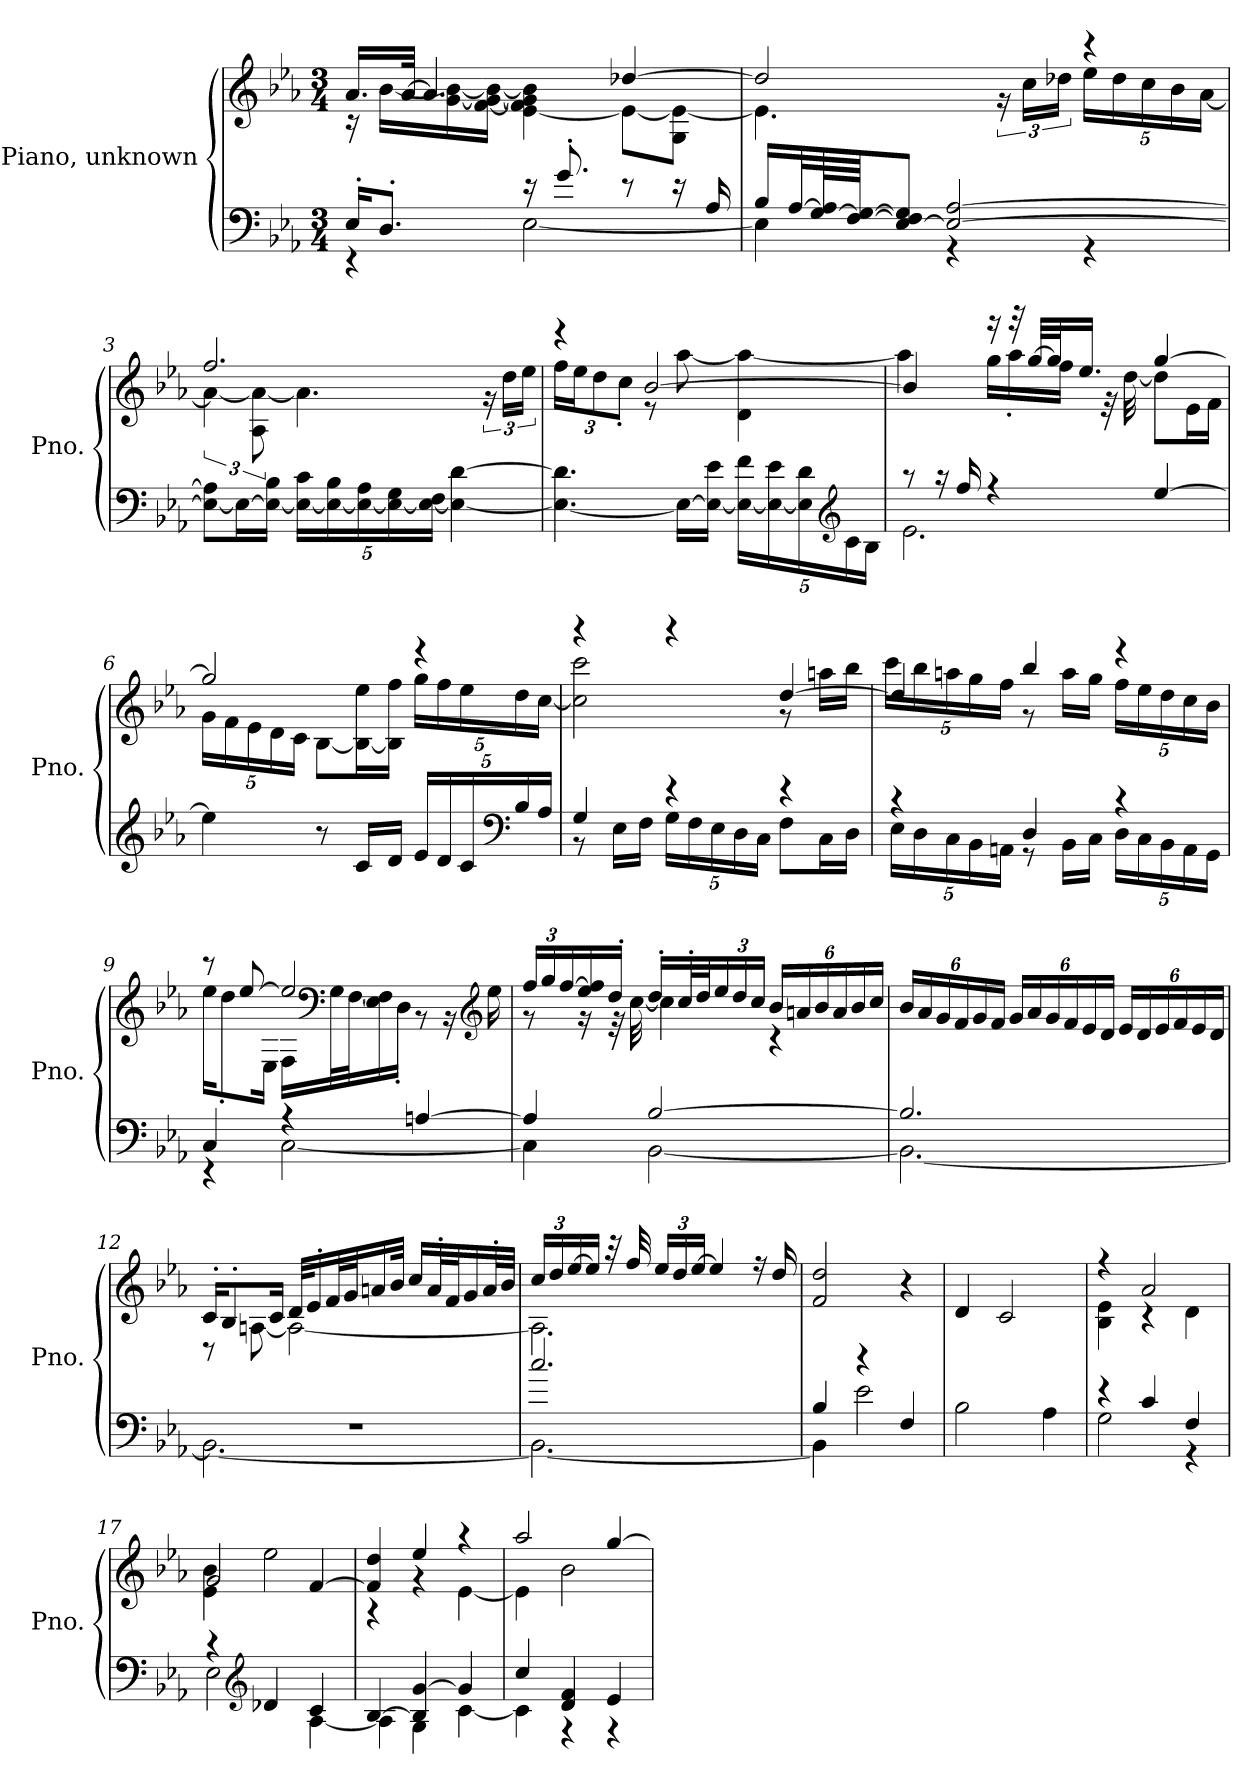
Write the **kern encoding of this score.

**kern	**kern
*part1	*part1
*staff2	*staff1
*I"Piano, unknown	*
*I'Pno.	*
*clefF4	*clefG2
*k[b-e-a-]	*k[b-e-a-]
*M3/4	*M3/4
*MM94	*MM94
=1	=1
*^	*^
16E-'/KL	4r	16.a-/LL	16r
8.D'/J	.	.	[16b-\LL
.	.	[32a-/JJk	.
.	.	4.a-/]	[16g\ 16b-\_
.	.	.	[16f\ 16g\_ 16b-\_JJ
16r	[2E-\	.	[4e-\ 4f\] 4g\] 4b-\]
8.g'/	.	.	.
8r	.	[4dd-X/	8e-\L_
16r	.	.	8G\ 8e-\_J
16A-/	.	.	.
=2	=2	=2	=2
16B-/LL	4E-\]	2dd-/]	4.e-\]
[32A-/L	.	.	.
[64G/ 64A-/]L	.	.	.
[64F/ 64G/_JJJ	.	.	.
[8E-/ 8F/] 8G/]J	.	.	.
2E-/_ [2A-/	4r	.	.
.	.	.	24r
.	.	.	24cc\LL
.	.	.	24dd-X\JJ
*	*	*	*Xbrackettup
.	4r	4r	20ee-\LL
.	.	.	20dd-\
.	.	.	20cc\
.	.	.	20b-\
.	.	.	[20a-\JJ
*v	*v	*	*
!!LO:LB:g=z	!!
=3	=3	=3
*	*	*brackettup
8E-\_ 8A-\]L	2.ff/	6a-\_
16E-\L_	.	.
.	.	12A-\ 12a-\_
16E-\_ 16B-\JJ	.	.
*Xbrackettup	*	*
20E-\_ 20c\LL	.	4.a-\]
20E-\_ 20B-\	.	.
20E-\_ 20A-\	.	.
20E-\_ 20G\	.	.
20E-\_ 20F\JJ	.	.
4E-\_ [4d\	.	.
.	.	24r
.	.	24dd\LL
.	.	24ee-\JJ
=4	=4	=4
*	*	*Xbrackettup
4.E-\_ 4.d\]	4r	24ff\LL
.	.	24ee-\J
.	.	12dd\
.	.	12cc'\J
.	[2b-/	8r
16E-\LL_	.	[8aa-\
16E-\_ 16e-\JJ	.	.
20E-\_ 20f\LL	.	4d\ 4aa-\_
20E-\_ 20e-\	.	.
20E-\] 20d\	.	.
*clefG2	*	*
20c\	.	.
20B-\JJ	.	.
!!LO:LB:g=z	!!
=5	=5	=5
*^	*	*
8r	2.e-\	4b-/]	4aa-\]
16r	.	.	.
16ff/	.	.	.
4r	.	16r	16gg\LL
.	.	32r	16aa-'\
.	.	[32gg/LLL	.
.	.	32gg/J]	16ff\JJ
.	.	16.ee-/JJ	.
.	.	.	32r
.	.	.	[32dd\
[4ee-/	.	[4gg/	8dd\L]
.	.	.	16e-\L
.	.	.	16f\JJ
*v	*v	*	*
=6	=6	=6
4ee-\]	2gg/]	20g\LL
.	.	20f\
.	.	20e-\
.	.	20d\
.	.	20c\JJ
8r	.	[8B-\L
16c/LL	.	16B-\_ 16ee-\L
16d/JJ	.	16B-\] 16ff\JJ
20e-/LL	4r	20gg\LL
20d/	.	20ff\
20c/	.	20ee-\
*clefF4	*	*
20B-/	.	20dd\
20A-/JJ	.	[20cc\JJ
!!LO:LB:g=z	!!
=7	=7	=7
*^	*	*
4G/	8r	4r	2cc\] 2ccc\
.	16E-\LL	.	.
.	16F\JJ	.	.
4r	20G\LL	4r	.
.	20F\	.	.
.	20E-\	.	.
.	20D\	.	.
.	20C\JJ	.	.
4r	8F\L	[4dd/	8r
.	16C\L	.	16aan\LL
.	16D\JJ	.	16bb-\JJ
=8	=8	=8	=8
4r	20E-\LL	4dd/]	20ccc\LL
.	20D\	.	20bb-\
.	20C\	.	20aan\
.	20BB-\	.	20gg\
.	20AAn\JJ	.	20ff\JJ
4D/	8r	4bb-/	8r
.	16BB-\LL	.	16aa\LL
.	16C\JJ	.	16gg\JJ
4r	20D\LL	4r	20ff\LL
.	20C\	.	20ee-\
.	20BB-\	.	20dd\
.	20AA\	.	20cc\
.	20GG\JJ	.	20b-\JJ
=9	=9	=9	=9
4C/	4r	8r	16ee-\KL
.	.	.	8dd'\
.	.	[8ee-/	.
.	.	.	16E-\Jk
4r	[2C\	2ee-/]	16F\LL
*	*	*clefF4	*
.	.	.	32G\L
.	.	.	[32F\J
.	.	.	16E-\ 16F\]
.	.	.	16D'\JJ
[4An/	.	.	8r
.	.	.	16r
*	*	*clefG2	*
.	.	.	16ee-\
!!LO:LB:g=z	!!
=10	=10	=10	=10
4A/]	4C\]	24ff/LL	8r
.	.	24gg/	.
.	.	[24ff/	.
.	.	16ee-/ 16ff/]	16r
.	.	16dd'/JJ	32r
.	.	.	[32cc\
[2B-/	[2BB-\	16dd'/LL	4cc\]
.	.	32cc'/L	.
.	.	32dd/J	.
.	.	24ee-/	.
.	.	24dd/	.
.	.	24cc/JJ	.
.	.	24b-/LL	4r
.	.	24an/	.
.	.	24b-/	.
.	.	24a/	.
.	.	24b-/	.
.	.	24cc/JJ	.
*	*	*v	*v
=11	=11	=11
2.B-/]	2.BB-\_	24b-/LL
.	.	24a-/
.	.	24g/
.	.	24f/
.	.	24g/
.	.	24f/JJ
.	.	24g/LL
.	.	24a-/
.	.	24g/
.	.	24f/
.	.	24e-/
.	.	24d/JJ
.	.	24e-/LL
.	.	24d/
.	.	24e-/
.	.	24f/
.	.	24e-/
.	.	24d/JJ
!!LO:LB:g=z
=12	=12	=12
*	*	*^
2.r	2.BB-\_	16c'/KL	8r
.	.	8B-'/	.
.	.	.	[8An\
.	.	16c/Jk	.
.	.	32d/KLL	2A\_
.	.	16e-'/	.
.	.	32f/L	.
.	.	32g/J	.
.	.	16an/	.
.	.	32b-/JJk	.
.	.	16cc/LL	.
.	.	32a'/L	.
.	.	32f/J	.
.	.	16g/	.
.	.	32a'/L	.
.	.	32b-/JJJ	.
=13	=13	=13	=13
2.cc/	2.BB-\_	24cc/LL	2.A\]
.	.	24dd/	.
.	.	[24ee-/	.
.	.	16ee-/JJ]	.
.	.	32r	.
.	.	32ff/	.
.	.	24ee-/LL	.
.	.	24dd/	.
.	.	[24ee-/JJ	.
.	.	4ee-/]	.
.	.	16r	.
.	.	16dd/	.
*	*	*v	*v
=14	=14	=14
4B-/	4BB-\]	2f/ 2dd/
4r	2e-\	.
4F/	.	4r
*v	*v	*
=15	=15
2B-\	4d/
.	2c/
4A-\	.
!!LO:PB:g=z
=16	=16
*^	*^
4r	2G\	4r	4B-\ 4e-\
4c/	.	2a-/	4r
4F/	4r	.	4d\
=17	=17	=17	=17
4r	2E-\	2g/	4e-\ 4b-\
*clefG2	*	*	*
4d-X/	.	.	2ee-\
4c/	[4A-\	[4f/	.
=18	=18	=18	=18
[4B-/	4A-\]	4f/] 4dd/	4r
4B-/] [4g/	4G\	4ee-/	4r
4g/]	[4c\	4r	[4e-\
=19	=19	=19	=19
4cc/	4c\]	2aa-/	4e-\]
4d/ 4f/	4r	.	2b-\
4e-/	4r	[4gg/	.
*v	*v	*	*
*	*v	*v
=	=
*-	*-
